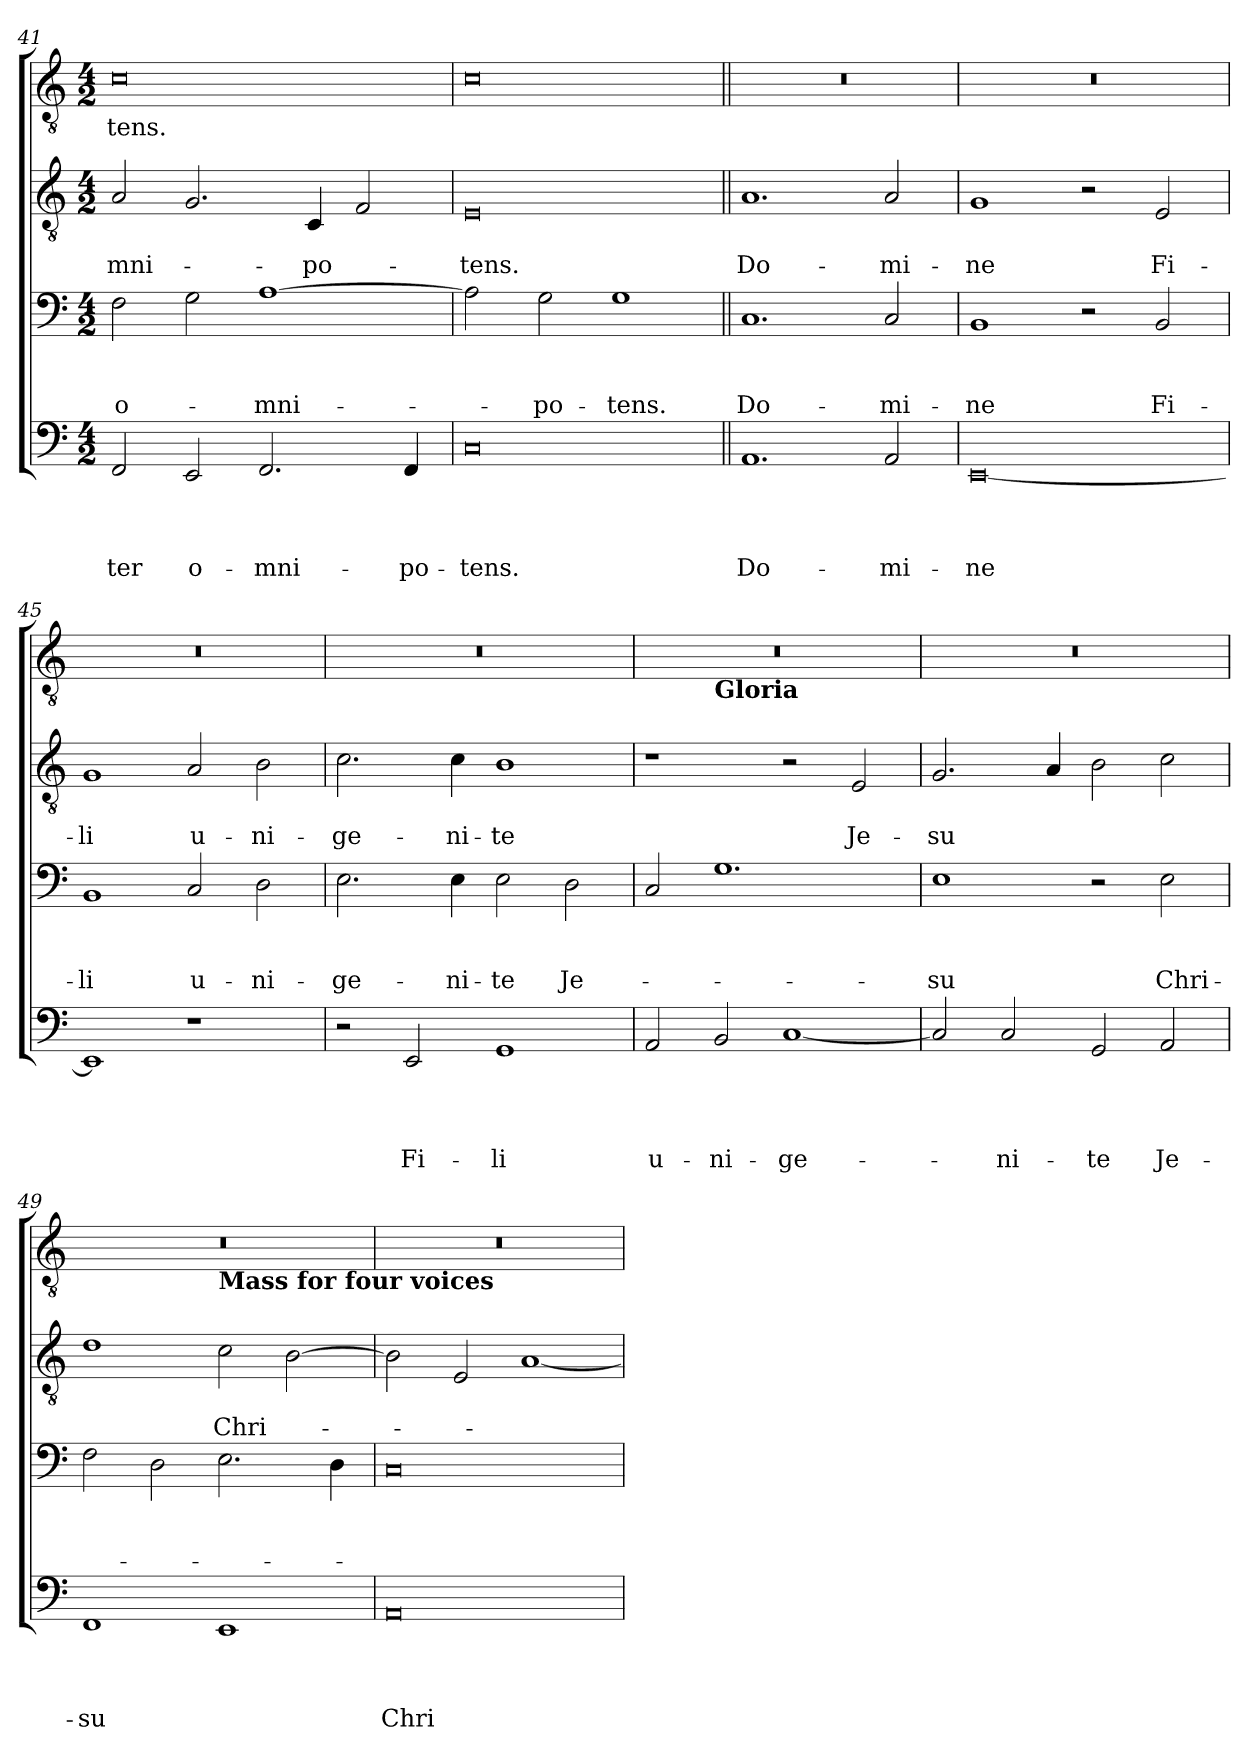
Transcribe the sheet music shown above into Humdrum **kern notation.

**kern	**text	**text	**text	**text	**kern	**text	**text	**text	**kern	**text	**text	**kern	**text
*part4	*part4	*part4	*part4	*part4	*part3	*part3	*part3	*part3	*part2	*part2	*part2	*part1	*part1
*staff4	*staff4	*staff4	*staff4	*staff4	*staff3	*staff3	*staff3	*staff3	*staff2	*staff2	*staff2	*staff1	*staff1
!!LO:LB:g=z
*clefF4	*	*	*	*	*clefF4	*	*	*	*clefGv2	*	*	*clefGv2	*
*k[]	*	*	*	*	*k[]	*	*	*	*k[]	*	*	*k[]	*
*C:	*	*	*	*	*C:	*	*	*	*C:	*	*	*C:	*
*M4/2	*	*	*	*	*M4/2	*	*	*	*M4/2	*	*	*M4/2	*
=41	=41	=41	=41	=41	=41	=41	=41	=41	=41	=41	=41	=41	=41
!	!	!	!	!LO:LY:b	!	!	!	!LO:LY:b	!	!	!LO:LY:b	!	!LO:LY:b
2FF/	.	.	.	-ter	2F\	.	.	o-	2A/	.	-mni-	0c	-tens.
!	!	!	!	!LO:LY:b	!	!	!	!	!	!	!	!	!
2EE/	.	.	.	o-	2G\	.	.	.	2.G/	.	.	.	.
!	!	!	!	!LO:LY:b	!	!	!	!LO:LY:b	!	!	!	!	!
2.FF/	.	.	.	-mni-	[>1A	.	.	-mni-	.	.	.	.	.
!	!	!	!	!	!	!	!	!	!	!	!LO:LY:b	!	!
.	.	.	.	.	.	.	.	.	4C/	.	-po-	.	.
.	.	.	.	.	.	.	.	.	2F/	.	.	.	.
!	!	!	!	!LO:LY:b	!	!	!	!	!	!	!	!	!
4FF/	.	.	.	-po-	.	.	.	.	.	.	.	.	.
=42	=42	=42	=42	=42	=42	=42	=42	=42	=42	=42	=42	=42	=42
!	!	!	!	!LO:LY:b	!	!	!	!	!	!	!LO:LY:b	!	!
0C	.	.	.	-tens.	2A\]	.	.	.	0E	.	-tens.	0c	.
!	!	!	!	!	!	!	!	!LO:LY:b	!	!	!	!	!
.	.	.	.	.	2G\	.	.	-po-	.	.	.	.	.
!	!	!	!	!	!	!	!	!LO:LY:b	!	!	!	!	!
.	.	.	.	.	1G	.	.	-tens.	.	.	.	.	.
=43||	=43||	=43||	=43||	=43||	=43||	=43||	=43||	=43||	=43||	=43||	=43||	=43||	=43||
!	!	!	!	!LO:LY:b	!	!	!	!LO:LY:b	!	!	!LO:LY:b	!	!
1.AA	.	.	.	Do-	1.C	.	.	Do-	1.A	.	Do-	0r	.
!	!	!	!	!LO:LY:b	!	!	!	!LO:LY:b	!	!	!LO:LY:b	!	!
2AA/	.	.	.	-mi-	2C/	.	.	-mi-	2A/	.	-mi-	.	.
=44	=44	=44	=44	=44	=44	=44	=44	=44	=44	=44	=44	=44	=44
!	!	!	!	!LO:LY:b	!	!	!	!LO:LY:b	!	!	!LO:LY:b	!	!
[<0EE	.	.	.	-ne	1BB	.	.	-ne	1G	.	-ne	0r	.
.	.	.	.	.	2r	.	.	.	2r	.	.	.	.
!	!	!	!	!	!	!	!	!LO:LY:b	!	!	!LO:LY:b	!	!
.	.	.	.	.	2BB/	.	.	Fi-	2E/	.	Fi-	.	.
=45	=45	=45	=45	=45	=45	=45	=45	=45	=45	=45	=45	=45	=45
!	!	!	!	!	!	!	!	!LO:LY:b	!	!	!LO:LY:b	!	!
1EE]	.	.	.	.	1BB	.	.	-li	1G	.	-li	0r	.
!	!	!	!	!	!	!	!	!LO:LY:b	!	!	!LO:LY:b	!	!
1r	.	.	.	.	2C/	.	.	u-	2A/	.	u-	.	.
!	!	!	!	!	!	!	!	!LO:LY:b	!	!	!LO:LY:b	!	!
.	.	.	.	.	2D\	.	.	-ni-	2B\	.	-ni-	.	.
=46	=46	=46	=46	=46	=46	=46	=46	=46	=46	=46	=46	=46	=46
!	!	!	!	!	!	!	!	!LO:LY:b	!	!	!LO:LY:b	!	!
2r	.	.	.	.	2.E\	.	.	-ge-	2.c\	.	-ge-	0r	.
!	!	!	!	!LO:LY:b	!	!	!	!	!	!	!	!	!
2EE/	.	.	.	Fi-	.	.	.	.	.	.	.	.	.
!	!	!	!	!	!	!	!	!LO:LY:b	!	!	!LO:LY:b	!	!
.	.	.	.	.	4E\	.	.	-ni-	4c\	.	-ni-	.	.
!	!	!	!	!LO:LY:b	!	!	!	!LO:LY:b	!	!	!LO:LY:b	!	!
1GG	.	.	.	-li	2E\	.	.	-te	1B	.	-te	.	.
!	!	!	!	!	!	!	!	!LO:LY:b	!	!	!	!	!
.	.	.	.	.	2D\	.	.	Je-	.	.	.	.	.
!!LO:PB:g=z
=47	=47	=47	=47	=47	=47	=47	=47	=47	=47	=47	=47	=47	=47
!	!	!	!	!LO:LY:b	!	!	!	!	!	!	!	!	!
*	*	*	*	*	*	*	*	*	*	*	*	*^	*
2AA/	.	.	.	u-	2C/	.	.	.	1r	.	.	0r	2ryy	.
!	!	!	!	!	!	!	!	!	!	!	!	!	!LO:TX:b:B:t=Gloria	!
!	!	!	!	!LO:LY:b	!	!	!	!	!	!	!	!	!	!
2BB/	.	.	.	-ni-	1.G	.	.	.	.	.	.	.	1.ryy	.
!	!	!	!	!LO:LY:b	!	!	!	!	!	!	!	!	!	!
[<1C	.	.	.	-ge-	.	.	.	.	2r	.	.	.	.	.
!	!	!	!	!	!	!	!	!	!	!	!LO:LY:b	!	!	!
.	.	.	.	.	.	.	.	.	2E/	.	Je-	.	.	.
=48	=48	=48	=48	=48	=48	=48	=48	=48	=48	=48	=48	=48	=48	=48
!	!	!	!	!	!	!	!	!LO:LY:b	!	!	!LO:LY:b	!	!	!
*	*	*	*	*	*	*	*	*	*	*	*	*v	*v	*
2C/]	.	.	.	.	1E	.	.	-su	2.G/	.	-su	0r	.
!	!	!	!	!LO:LY:b	!	!	!	!	!	!	!	!	!
2C/	.	.	.	-ni-	.	.	.	.	.	.	.	.	.
.	.	.	.	.	.	.	.	.	4A/	.	.	.	.
!	!	!	!	!LO:LY:b	!	!	!	!	!	!	!	!	!
2GG/	.	.	.	-te	2r	.	.	.	2B\	.	.	.	.
!	!	!	!	!LO:LY:b	!	!	!	!LO:LY:b	!	!	!	!	!
2AA/	.	.	.	Je-	2E\	.	.	Chri-	2c\	.	.	.	.
=49	=49	=49	=49	=49	=49	=49	=49	=49	=49	=49	=49	=49	=49
!	!	!	!	!LO:LY:b	!	!	!	!	!	!	!	!	!
*	*	*	*	*	*	*	*	*	*	*	*	*^	*
1FF	.	.	.	-su	2F\	.	.	.	1d	.	.	0r	1ryy	.
.	.	.	.	.	2D\	.	.	.	.	.	.	.	.	.
!	!	!	!	!	!	!	!	!	!	!	!	!	!LO:TX:b:B:t=Mass for four voices	!
!	!	!	!	!	!	!	!	!	!	!	!LO:LY:b	!	!	!
1EE	.	.	.	.	2.E\	.	.	.	2c\	.	Chri-	.	1ryy	.
.	.	.	.	.	.	.	.	.	[>2B\	.	.	.	.	.
.	.	.	.	.	4D\	.	.	.	.	.	.	.	.	.
=50	=50	=50	=50	=50	=50	=50	=50	=50	=50	=50	=50	=50	=50	=50
!	!	!	!	!LO:LY:b	!	!	!	!	!	!	!	!	!	!
*	*	*	*	*	*	*	*	*	*	*	*	*v	*v	*
0AA	.	.	.	Chri-	0C	.	.	.	2B\]	.	.	0r	.
.	.	.	.	.	.	.	.	.	2E/	.	.	.	.
.	.	.	.	.	.	.	.	.	[<1A	.	.	.	.
=	=	=	=	=	=	=	=	=	=	=	=	=	=
*-	*-	*-	*-	*-	*-	*-	*-	*-	*-	*-	*-	*-	*-
